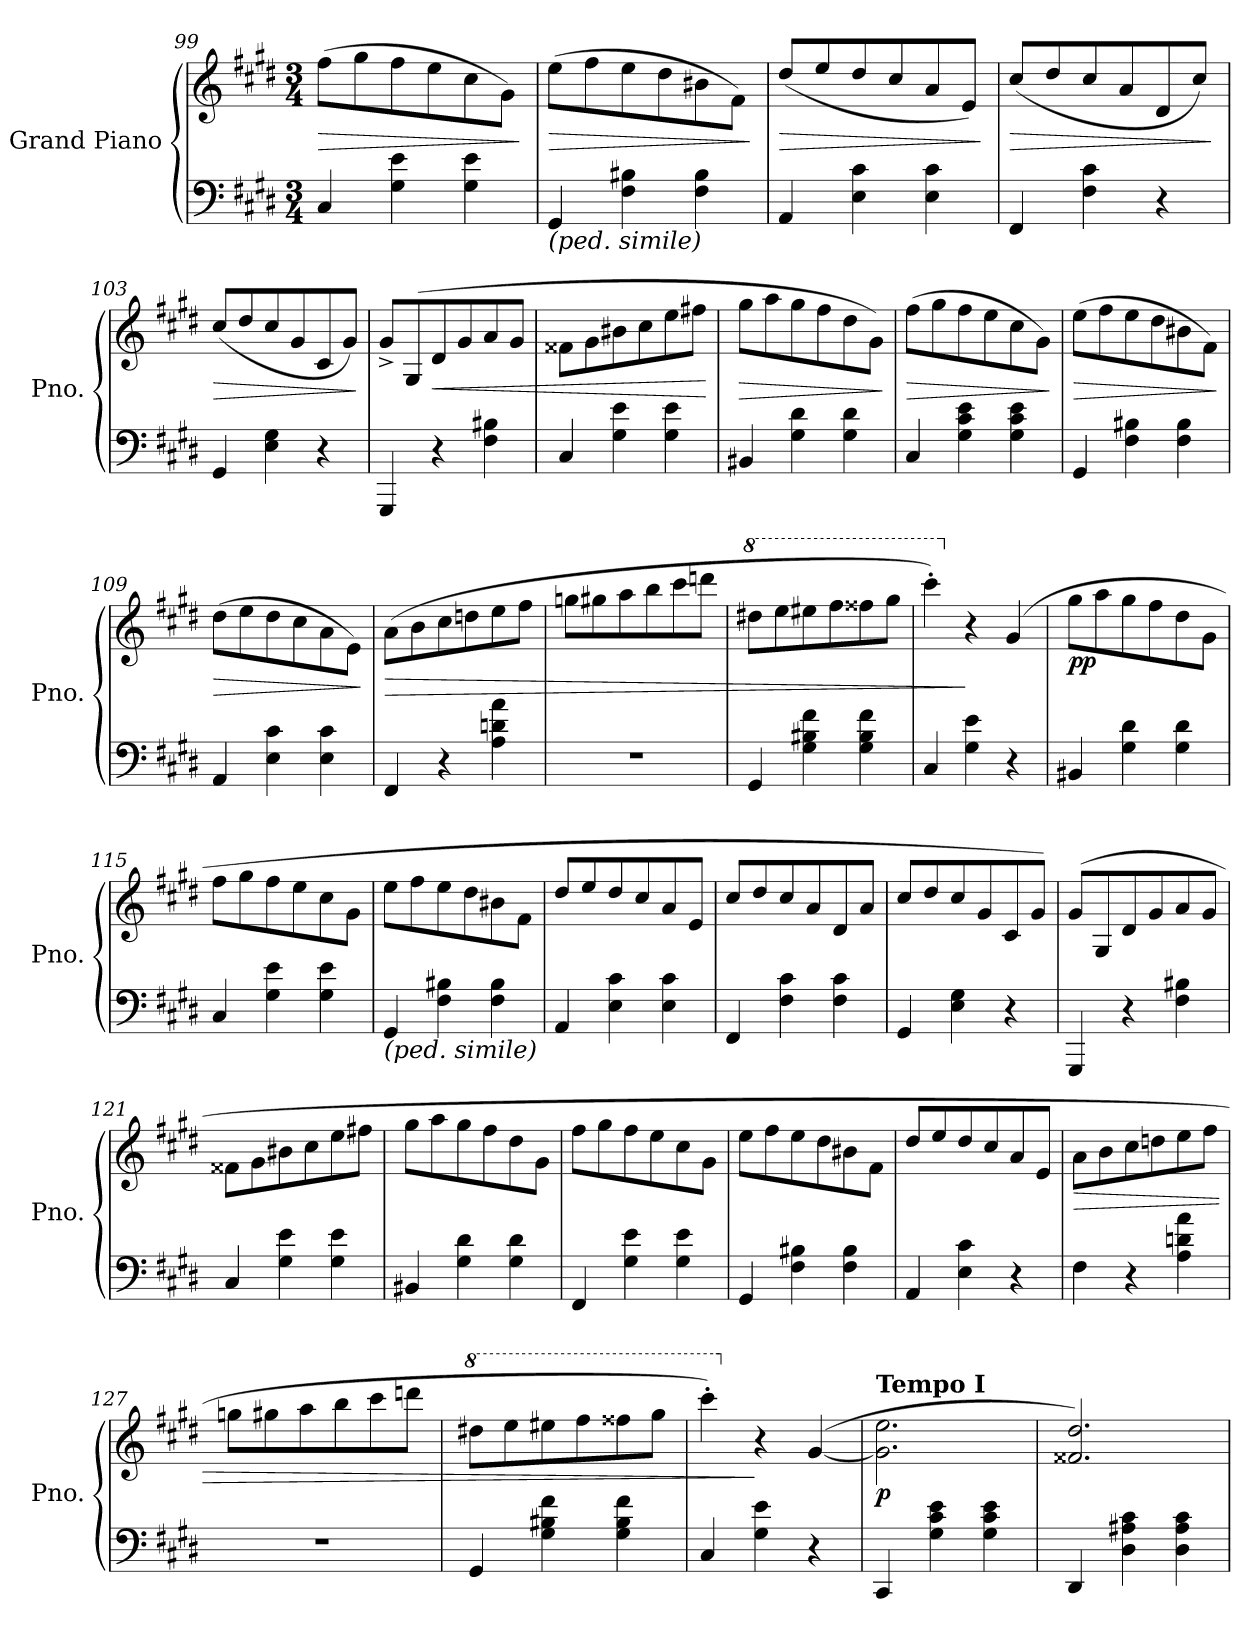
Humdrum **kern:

**kern	**kern	**dynam
*part1	*part1	*part1
*staff2	*staff1	*staff1/2
*I"Grand Piano	*	*
*I'Pno.	*	*
*clefF4	*clefG2	*
*k[f#c#g#d#]	*k[f#c#g#d#]	*
*M3/4	*M3/4	*
=99	=99	=99
!	!	!LO:HP:b
4C#/	(>8ff#\L	>
.	8gg#\	.
4G#\ 4e\	8ff#\	.
.	8ee\	.
4G#\ 4e\	8cc#\	.
.	8g#\J)	.
.	.	]
=100	=100	=100
!LO:TX:b:i:t=(ped. simile)	!	!
!	!	!LO:HP:b
4GG#/	(>8ee\L	>
.	8ff#\	.
4F#\ 4B#X\	8ee\	.
.	8dd#\	.
4F#\ 4B#\	8b#X\	.
.	8f#\J)	.
.	.	]
=101	=101	=101
!	!	!LO:HP:b
4AA/	(<8dd#/L	>
.	8ee/	.
4E\ 4c#\	8dd#/	.
.	8cc#/	.
4E\ 4c#\	8a/	.
.	8e/J)	.
.	.	]
=102	=102	=102
!	!	!LO:HP:b
4FF#/	(<8cc#/L	>
.	8dd#/	.
4F#\ 4c#\	8cc#/	.
.	8a/	.
4r	8d#/	.
.	8cc#/J)	.
.	.	]
!!LO:LB:g=z
=103	=103	=103
!	!	!LO:HP:b
4GG#/	(<8cc#/L	>
.	8dd#/	.
4E\ 4G#\	8cc#/	.
.	8g#/	.
4r	8c#/	.
.	8g#/J)	.
.	.	]
=104	=104	=104
4GGG#/	8g#^/L	.
.	(>8G#/	.
!	!	!LO:HP:b
4r	8d#/	<
.	8g#/	.
4F#\ 4B#X\	8a/	.
.	8g#/J	.
=105	=105	=105
4C#/	8f##X\L	.
.	8g#\	.
4G#\ 4e\	8b#X\	.
.	8cc#\	.
4G#\ 4e\	8ee\	.
.	8ff#X\J	.
.	.	[
=106	=106	=106
!	!	!LO:HP:b
4BB#X/	8gg#\L	>
.	8aa\	.
4G#\ 4d#\	8gg#\	.
.	8ff#\	.
4G#\ 4d#\	8dd#\	.
.	8g#\J)	.
.	.	]
=107	=107	=107
!	!	!LO:HP:b
4C#/	(>8ff#\L	>
.	8gg#\	.
4G#\ 4c#\ 4e\	8ff#\	.
.	8ee\	.
4G#\ 4c#\ 4e\	8cc#\	.
.	8g#\J)	.
.	.	]
!!LO:LB:g=z
=108	=108	=108
!	!	!LO:HP:b
4GG#/	(>8ee\L	>
.	8ff#\	.
4F#\ 4B#X\	8ee\	.
.	8dd#\	.
4F#\ 4B#\	8b#X\	.
.	8f#\J)	.
.	.	]
=109	=109	=109
!	!	!LO:HP:b
4AA/	(>8dd#\L	>
.	8ee\	.
4E\ 4c#\	8dd#\	.
.	8cc#\	.
4E\ 4c#\	8a\	.
.	8e\J)	.
.	.	]
=110	=110	=110
!	!	!LO:HP:b
4FF#/	(>8a\L	>
.	8b\	.
4r	8cc#\	.
.	8ddn\	.
4A\ 4dn\ 4a\	8ee\	.
.	8ff#\J	.
=111	=111	=111
2.r	8ggn\L	.
.	8gg#X\	.
.	8aa\	.
.	8bb\	.
.	8ccc#\	.
.	8dddn\J	.
=112	=112	=112
*	*8va	*
4GG#/	8ddd#X\L	.
.	8eee\	.
4G#\ 4B#X\ 4f#\	8eee#X\	.
.	8fff#\	.
4G#\ 4B#\ 4f#\	8fff##X\	.
.	8ggg#\J	.
!!LO:LB:g=z
=113	=113	=113
4C#/	4cccc#'\)	.
*	*X8va	*
4G#\ 4e\	4r	]
4r	(>4g#/	.
=114	=114	=114
!	!	!LO:DY:b
4BB#X/	8gg#\L	pp
.	8aa\	.
4G#\ 4d#\	8gg#\	.
.	8ff#\	.
4G#\ 4d#\	8dd#\	.
.	8g#\J	.
=115	=115	=115
4C#/	8ff#\L	.
.	8gg#\	.
4G#\ 4e\	8ff#\	.
.	8ee\	.
4G#\ 4e\	8cc#\	.
.	8g#\J	.
=116	=116	=116
!LO:TX:b:i:t=(ped. simile)	!	!
4GG#/	8ee\L	.
.	8ff#\	.
4F#\ 4B#X\	8ee\	.
.	8dd#\	.
4F#\ 4B#\	8b#X\	.
.	8f#\J	.
=117	=117	=117
4AA/	8dd#/L	.
.	8ee/	.
4E\ 4c#\	8dd#/	.
.	8cc#/	.
4E\ 4c#\	8a/	.
.	8e/J	.
=118	=118	=118
4FF#/	8cc#/L	.
.	8dd#/	.
4F#\ 4c#\	8cc#/	.
.	8a/	.
4F#\ 4c#\	8d#/	.
.	8a/J	.
!!LO:LB:g=z
=119	=119	=119
4GG#/	8cc#/L	.
.	8dd#/	.
4E\ 4G#\	8cc#/	.
.	8g#/	.
4r	8c#/	.
.	8g#/J)	.
=120	=120	=120
4GGG#/	(>8g#/L	.
.	8G#/	.
4r	8d#/	.
.	8g#/	.
4F#\ 4B#X\	8a/	.
.	8g#/J	.
=121	=121	=121
4C#/	8f##X\L	.
.	8g#\	.
4G#\ 4e\	8b#X\	.
.	8cc#\	.
4G#\ 4e\	8ee\	.
.	8ff#X\J	.
=122	=122	=122
4BB#X/	8gg#\L	.
.	8aa\	.
4G#\ 4d#\	8gg#\	.
.	8ff#\	.
4G#\ 4d#\	8dd#\	.
.	8g#\J	.
=123	=123	=123
4FF#/	8ff#\L	.
.	8gg#\	.
4G#\ 4e\	8ff#\	.
.	8ee\	.
4G#\ 4e\	8cc#\	.
.	8g#\J	.
!!LO:LB:g=z
=124	=124	=124
4GG#/	8ee\L	.
.	8ff#\	.
4F#\ 4B#X\	8ee\	.
.	8dd#\	.
4F#\ 4B#\	8b#X\	.
.	8f#\J	.
=125	=125	=125
4AA/	8dd#/L	.
.	8ee/	.
4E\ 4c#\	8dd#/	.
.	8cc#/	.
4r	8a/	.
.	8e/J	.
=126	=126	=126
!	!	!LO:HP:b
4F#\	8a\L	>
.	8b\	.
4r	8cc#\	.
.	8ddn\	.
4A\ 4dn\ 4a\	8ee\	.
.	8ff#\J	.
=127	=127	=127
2.r	8ggn\L	.
.	8gg#X\	.
.	8aa\	.
.	8bb\	.
.	8ccc#\	.
.	8dddn\J	.
=128	=128	=128
*	*8va	*
4GG#/	8ddd#X\L	.
.	8eee\	.
4G#\ 4B#X\ 4f#\	8eee#X\	.
.	8fff#\	.
4G#\ 4B#\ 4f#\	8fff##X\	.
.	8ggg#\J	.
=129	=129	=129
4C#/	4cccc#'\)	.
*	*X8va	*
4G#\ 4e\	4r	]
4r	(>[4g#/	.
!!LO:PB:g=z
=130	=130	=130
!	!LO:TX:a:B:t=Tempo I	!
!	!	!LO:DY:b
4CC#/	2.g#\] 2.ee\	p
4G#\ 4c#\ 4e\	.	.
4G#\ 4c#\ 4e\	.	.
=131	=131	=131
4DD#/	2.f##X/ 2.dd#/)	.
4D#\ 4A#X\ 4c#\	.	.
4D#\ 4A#\ 4c#\	.	.
=	=	=
*-	*-	*-
